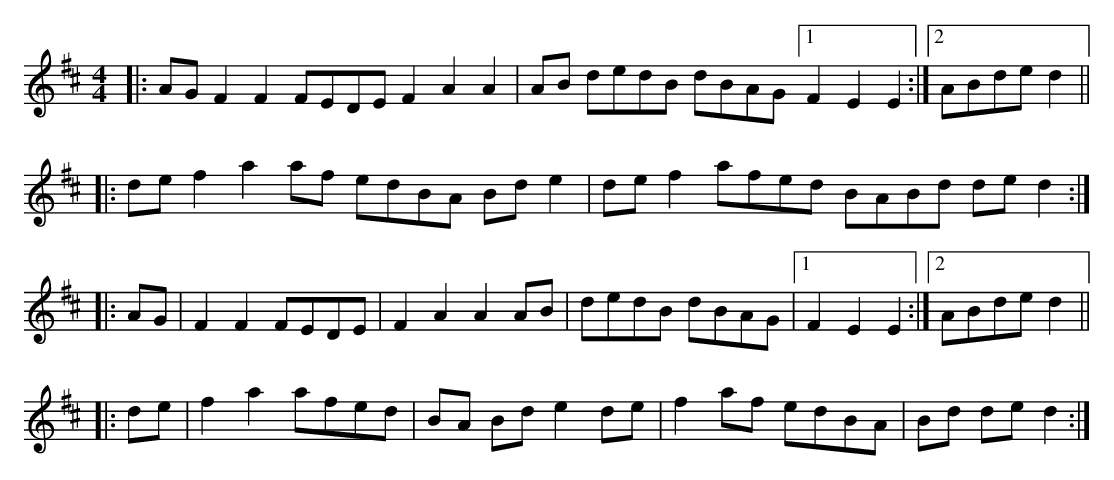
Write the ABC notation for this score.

X:1
M:4/4
K:D
|:AG F2 F2 FEDE F2 A2 A2|AB dedB dBAG [1 F2 E2 E2:|2 ABde d2||
|:de f2 a2 af edBA Bd e2|de f2 afed BABd de d2:|
|:AG|F2 F2 FEDE|F2 A2 A2 AB|dedB dBAG|1 F2 E2 E2:|2 ABde d2||
|:de|f2 a2 afed|BA Bd e2 de|f2 af edBA|Bd de d2:|
